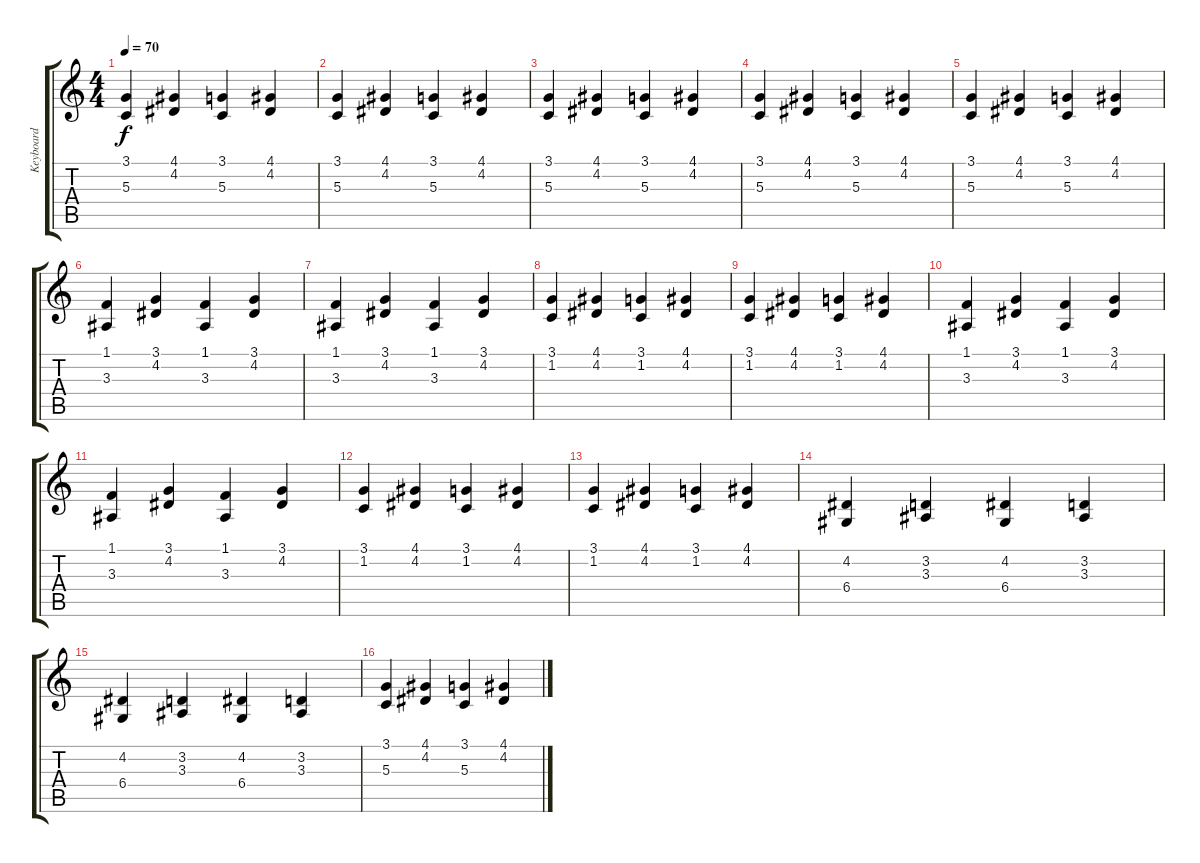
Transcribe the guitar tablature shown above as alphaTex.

\track ("Keyboard" "Keyboard") {instrument acousticgrandpiano}
\staff {score tabs}
\tuning (E4 B3 G3 D3 A2 E2) {hide}
\ts (4 4)
\tempo 70
\clef g2
\ks c
(3.1 5.3).4{dy f} (4.1 4.2).4 (3.1 5.3).4 (4.1 4.2).4 |
(3.1 5.3).4 (4.1 4.2).4 (3.1 5.3).4 (4.1 4.2).4 |
(3.1 5.3).4 (4.1 4.2).4 (3.1 5.3).4 (4.1 4.2).4 |
(3.1 5.3).4 (4.1 4.2).4 (3.1 5.3).4 (4.1 4.2).4 |
(3.1 5.3).4 (4.1 4.2).4 (3.1 5.3).4 (4.1 4.2).4 |
(1.1 3.3).4 (3.1 4.2).4 (1.1 3.3).4 (3.1 4.2).4 |
(1.1 3.3).4 (3.1 4.2).4 (1.1 3.3).4 (3.1 4.2).4 |
(3.1 1.2).4 (4.1 4.2).4 (3.1 1.2).4 (4.1 4.2).4 |
(3.1 1.2).4 (4.1 4.2).4 (3.1 1.2).4 (4.1 4.2).4 |
(1.1 3.3).4 (3.1 4.2).4 (1.1 3.3).4 (3.1 4.2).4 |
(1.1 3.3).4 (3.1 4.2).4 (1.1 3.3).4 (3.1 4.2).4 |
(3.1 1.2).4 (4.1 4.2).4 (3.1 1.2).4 (4.1 4.2).4 |
(3.1 1.2).4 (4.1 4.2).4 (3.1 1.2).4 (4.1 4.2).4 |
(4.2 6.4).4 (3.2 3.3).4 (4.2 6.4).4 (3.2 3.3).4 |
(4.2 6.4).4 (3.2 3.3).4 (4.2 6.4).4 (3.2 3.3).4 |
(3.1 5.3).4 (4.1 4.2).4 (3.1 5.3).4 (4.1 4.2).4
